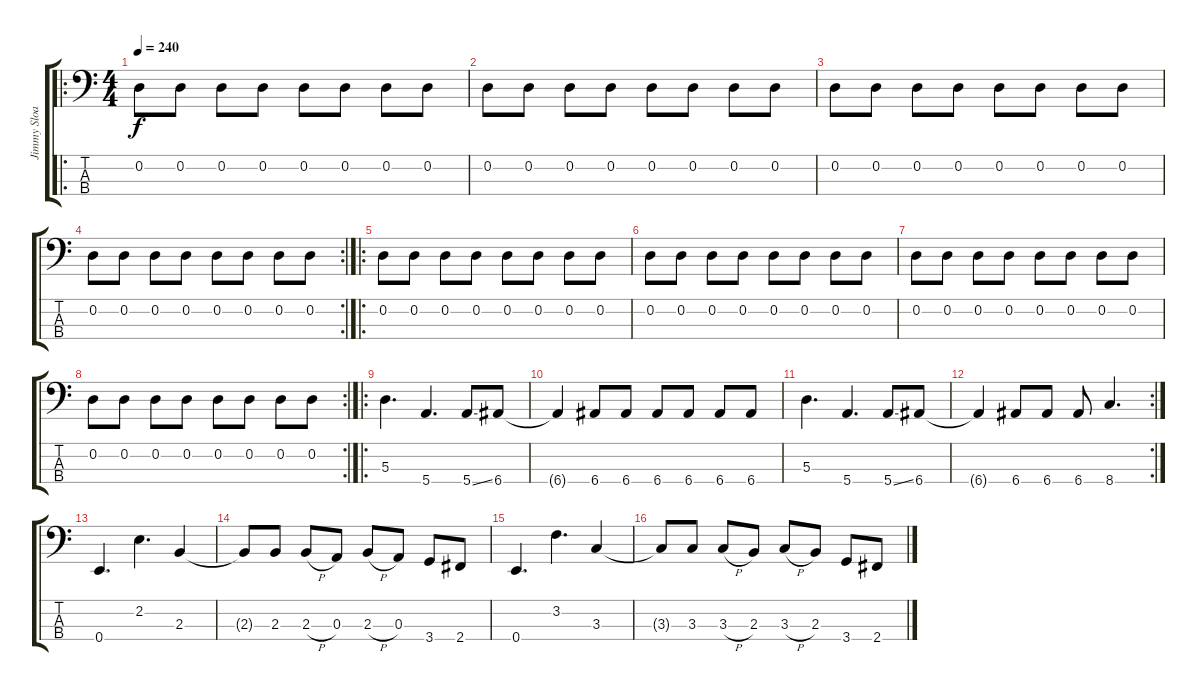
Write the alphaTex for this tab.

\track ("Jimmy Sloas" "Jimmy Sloa") {instrument electricbasspick}
\staff {score tabs}
\tuning (G2 D2 A1 E1) {hide}
\ro
\ts (4 4)
\tempo 240
\clef f4
\ks c
0.2.8{dy f} 0.2.8 0.2.8 0.2.8 0.2.8 0.2.8 0.2.8 0.2.8 |
0.2.8 0.2.8 0.2.8 0.2.8 0.2.8 0.2.8 0.2.8 0.2.8 |
0.2.8 0.2.8 0.2.8 0.2.8 0.2.8 0.2.8 0.2.8 0.2.8 |
\rc 2
0.2.8 0.2.8 0.2.8 0.2.8 0.2.8 0.2.8 0.2.8 0.2.8 |
\ro
0.2.8 0.2.8 0.2.8 0.2.8 0.2.8 0.2.8 0.2.8 0.2.8 |
0.2.8 0.2.8 0.2.8 0.2.8 0.2.8 0.2.8 0.2.8 0.2.8 |
0.2.8 0.2.8 0.2.8 0.2.8 0.2.8 0.2.8 0.2.8 0.2.8 |
\rc 2
0.2.8 0.2.8 0.2.8 0.2.8 0.2.8 0.2.8 0.2.8 0.2.8 |
\ro
5.3.4{d} 5.4.4{d} 5.4{ss}.8 6.4.8 |
6.4{t}.4 6.4.8 6.4.8 6.4.8 6.4.8 6.4.8 6.4.8 |
5.3.4{d} 5.4.4{d} 5.4{ss}.8 6.4.8 |
\rc 2
6.4{t}.4 6.4.8 6.4.8 6.4.8 8.4.4{d} |
0.4.4{d} 2.2.4{d} 2.3.4 |
2.3{t}.8 2.3.8 2.3{h}.8 0.3.8 2.3{h}.8 0.3.8 3.4.8 2.4.8 |
0.4.4{d} 3.2.4{d} 3.3.4 |
3.3{t}.8 3.3.8 3.3{h}.8 2.3.8 3.3{h}.8 2.3.8 3.4.8 2.4.8
